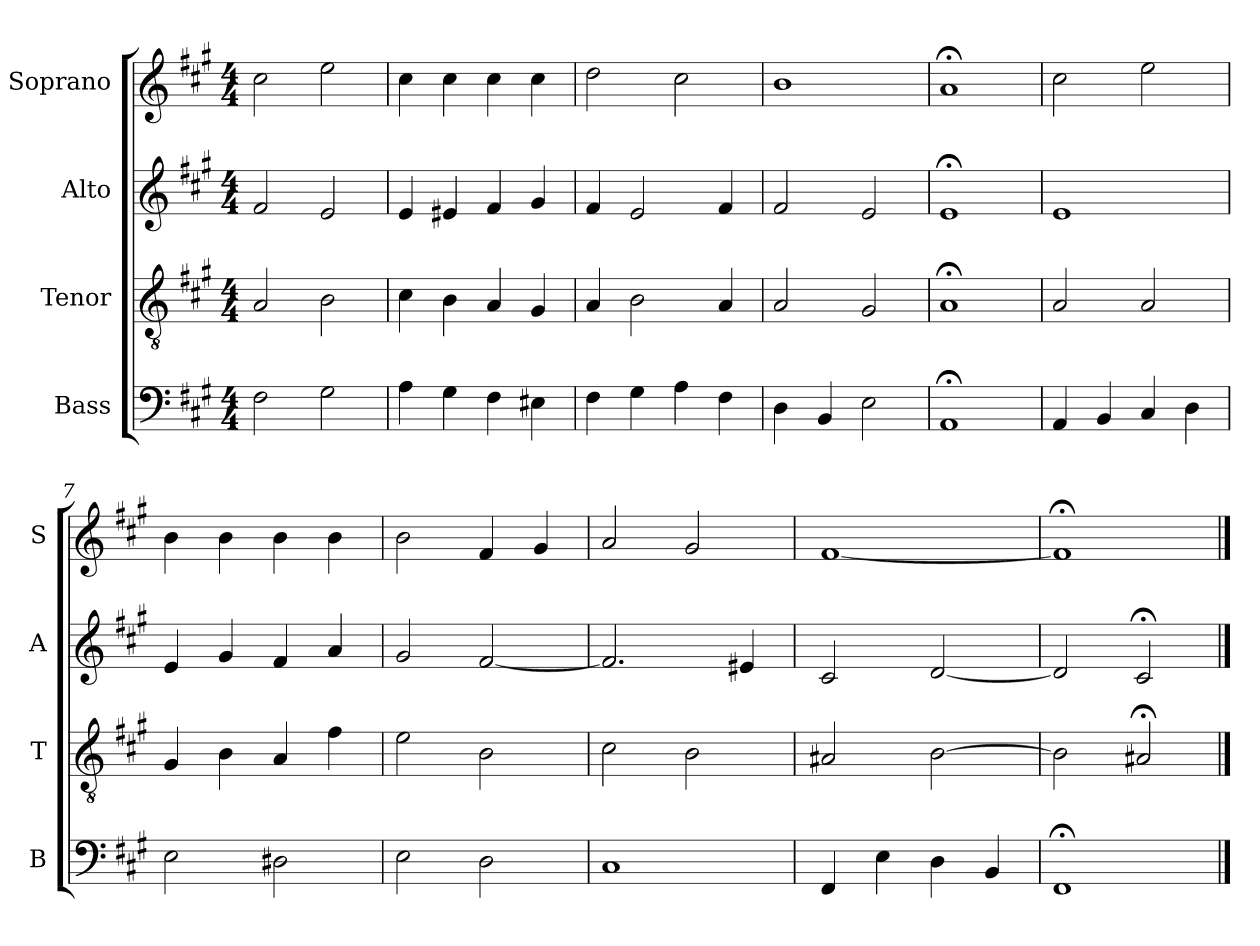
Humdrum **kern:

**kern	**kern	**kern	**kern
*part4	*part3	*part2	*part1
*staff4	*staff3	*staff2	*staff1
*I"Bass	*I"Tenor	*I"Alto	*I"Soprano
*I'B	*I'T	*I'A	*I'S
*clefF4	*clefGv2	*clefG2	*clefG2
*k[f#c#g#]	*k[f#c#g#]	*k[f#c#g#]	*k[f#c#g#]
*M4/4	*M4/4	*M4/4	*M4/4
=1	=1	=1	=1
2F#\	2A/	2f#/	2cc#\
2G#\	2B\	2e/	2ee\
=2	=2	=2	=2
4A\	4c#\	4e/	4cc#\
4G#\	4B\	4e#X/	4cc#\
4F#\	4A/	4f#/	4cc#\
4E#X\	4G#/	4g#/	4cc#\
=3	=3	=3	=3
4F#\	4A/	4f#/	2dd\
4G#\	2B\	2e/	.
4A\	.	.	2cc#\
4F#\	4A/	4f#/	.
=4	=4	=4	=4
4D\	2A/	2f#/	1b\
4BB/	.	.	.
2E\	2G#/	2e/	.
=5	=5	=5	=5
1AA;</	1A;</	1e;</	1a;</
=6	=6	=6	=6
4AA/	2A/	1e/	2cc#\
4BB/	.	.	.
4C#/	2A/	.	2ee\
4D\	.	.	.
=7	=7	=7	=7
2E\	4G#/	4e/	4b\
.	4B\	4g#/	4b\
2D#X\	4A/	4f#/	4b\
.	4f#\	4a/	4b\
=8	=8	=8	=8
2E\	2e\	2g#/	2b\
2D\	2B\	[2f#/	4f#/
.	.	.	4g#/
=9	=9	=9	=9
1C#/	2c#\	2.f#/]	2a:/
.	2B\	.	2g#/
.	.	4e#X/	.
=10	=10	=10	=10
4FF#:/	2A#X:/	2c#:/	[1f#/
4E\	.	.	.
4D\	[2B\	[2d/	.
4BB/	.	.	.
=11	=11	=11	=11
1FF#;</	2B\]	2d/]	1f#;</]
.	2A#X;</	2c#;</	.
==	==	==	==
*-	*-	*-	*-
